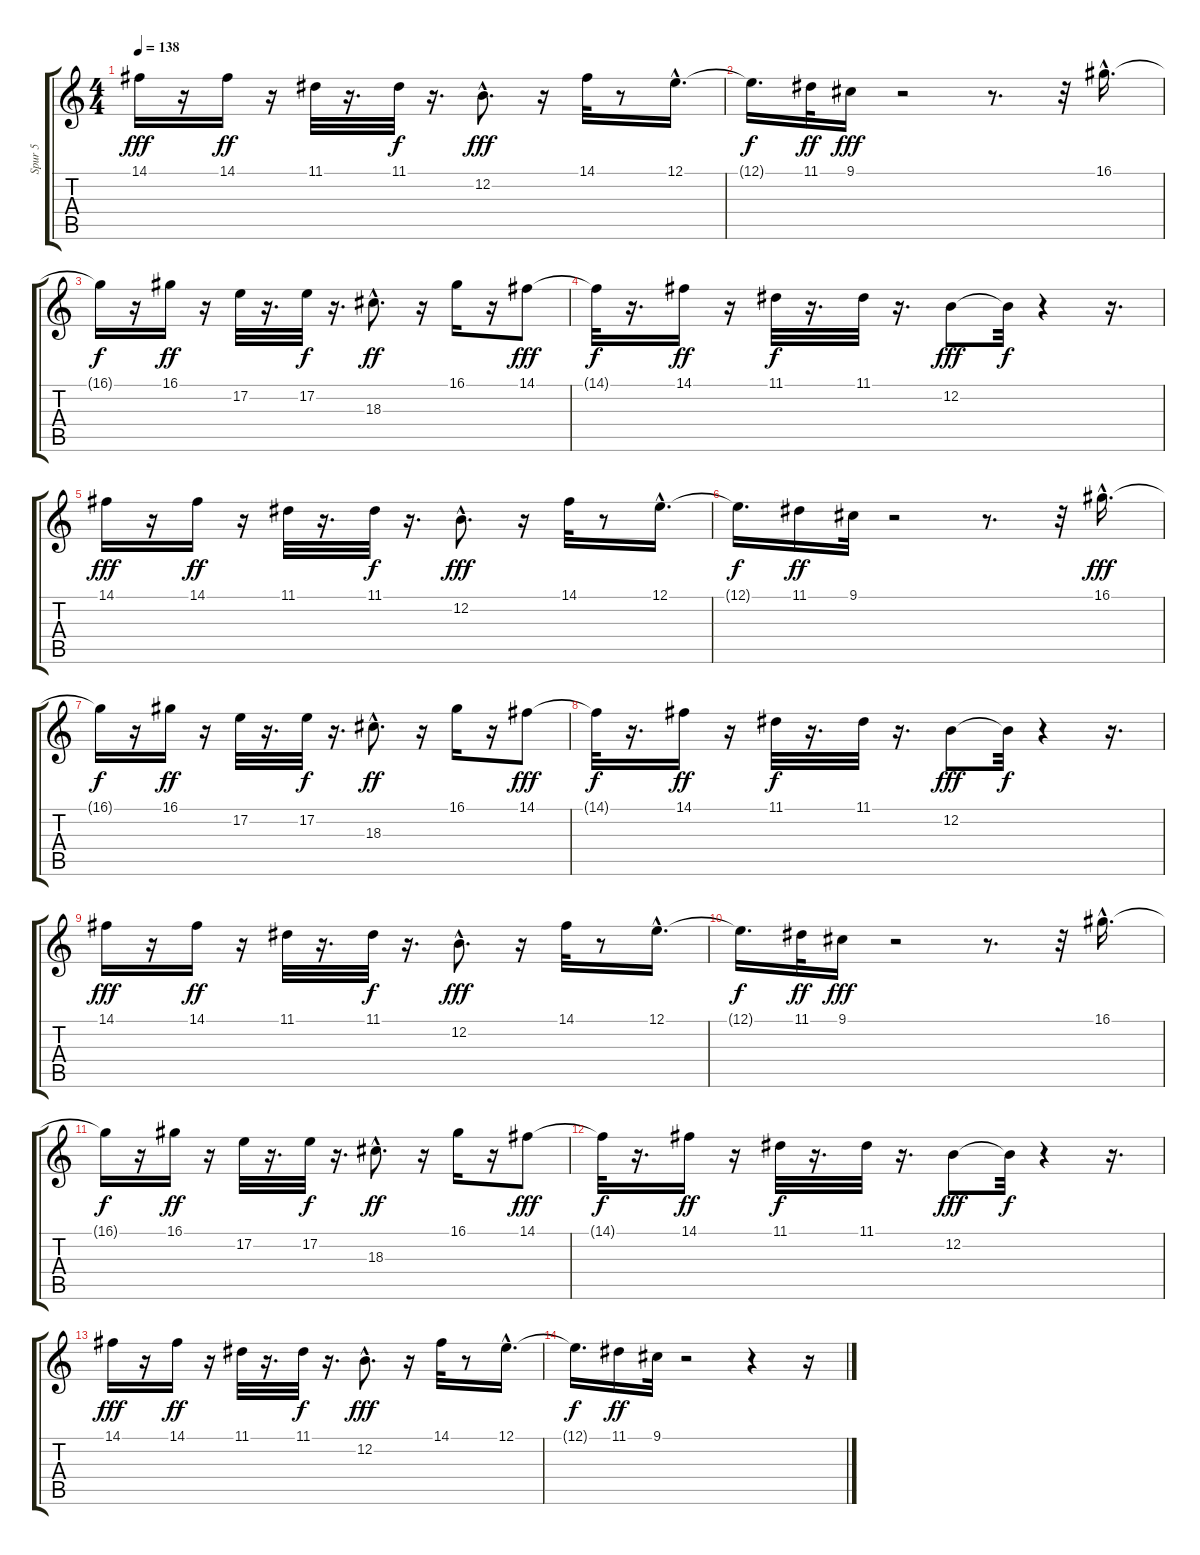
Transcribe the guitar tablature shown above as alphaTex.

\track ("Spur 5" "Spur 5") {instrument lead2sawtooth}
\staff {score tabs}
\tuning (E4 B3 G3 D3 A2 E2) {hide}
\ts (4 4)
\tempo 138
\clef g2
\ks c
14.1.16{dy fff} r.16 14.1.16{dy ff} r.16 11.1.32 r.16{d} 11.1.32{dy f} r.16{d} 12.2{hac}.8{d dy fff} r.16 14.1.32 r.8 12.1{hac}.16{d} |
12.1{t}.16{d dy f} 11.1.32{dy ff} 9.1.16{dy fff} r.2 r.8{d} r.32 16.1{hac}.16{d} |
16.1{t}.16{dy f} r.16 16.1.16{dy ff} r.16 17.2.32 r.16{d} 17.2.32{dy f} r.16{d} 18.3{hac}.8{d dy ff} r.16 16.1.16 r.16 14.1.8{dy fff} |
14.1{t}.32{dy f} r.16{d} 14.1.16{dy ff} r.16 11.1.32{dy f} r.16{d} 11.1.32 r.16{d} 12.2.8{dy fff} 12.2{t}.32{dy f} r.4 r.16{d} |
14.1.16{dy fff} r.16 14.1.16{dy ff} r.16 11.1.32 r.16{d} 11.1.32{dy f} r.16{d} 12.2{hac}.8{d dy fff} r.16 14.1.32 r.8 12.1{hac}.16{d} |
12.1{t}.16{d dy f} 11.1.16{dy ff} 9.1.32 r.2 r.8{d} r.32 16.1{hac}.16{d dy fff} |
16.1{t}.16{dy f} r.16 16.1.16{dy ff} r.16 17.2.32 r.16{d} 17.2.32{dy f} r.16{d} 18.3{hac}.8{d dy ff} r.16 16.1.16 r.16 14.1.8{dy fff} |
14.1{t}.32{dy f} r.16{d} 14.1.16{dy ff} r.16 11.1.32{dy f} r.16{d} 11.1.32 r.16{d} 12.2.8{dy fff} 12.2{t}.32{dy f} r.4 r.16{d} |
14.1.16{dy fff} r.16 14.1.16{dy ff} r.16 11.1.32 r.16{d} 11.1.32{dy f} r.16{d} 12.2{hac}.8{d dy fff} r.16 14.1.32 r.8 12.1{hac}.16{d} |
12.1{t}.16{d dy f} 11.1.32{dy ff} 9.1.16{dy fff} r.2 r.8{d} r.32 16.1{hac}.16{d} |
16.1{t}.16{dy f} r.16 16.1.16{dy ff} r.16 17.2.32 r.16{d} 17.2.32{dy f} r.16{d} 18.3{hac}.8{d dy ff} r.16 16.1.16 r.16 14.1.8{dy fff} |
14.1{t}.32{dy f} r.16{d} 14.1.16{dy ff} r.16 11.1.32{dy f} r.16{d} 11.1.32 r.16{d} 12.2.8{dy fff} 12.2{t}.32{dy f} r.4 r.16{d} |
14.1.16{dy fff} r.16 14.1.16{dy ff} r.16 11.1.32 r.16{d} 11.1.32{dy f} r.16{d} 12.2{hac}.8{d dy fff} r.16 14.1.32 r.8 12.1{hac}.16{d} |
12.1{t}.16{d dy f} 11.1.16{dy ff} 9.1.32 r.2 r.4 r.16
